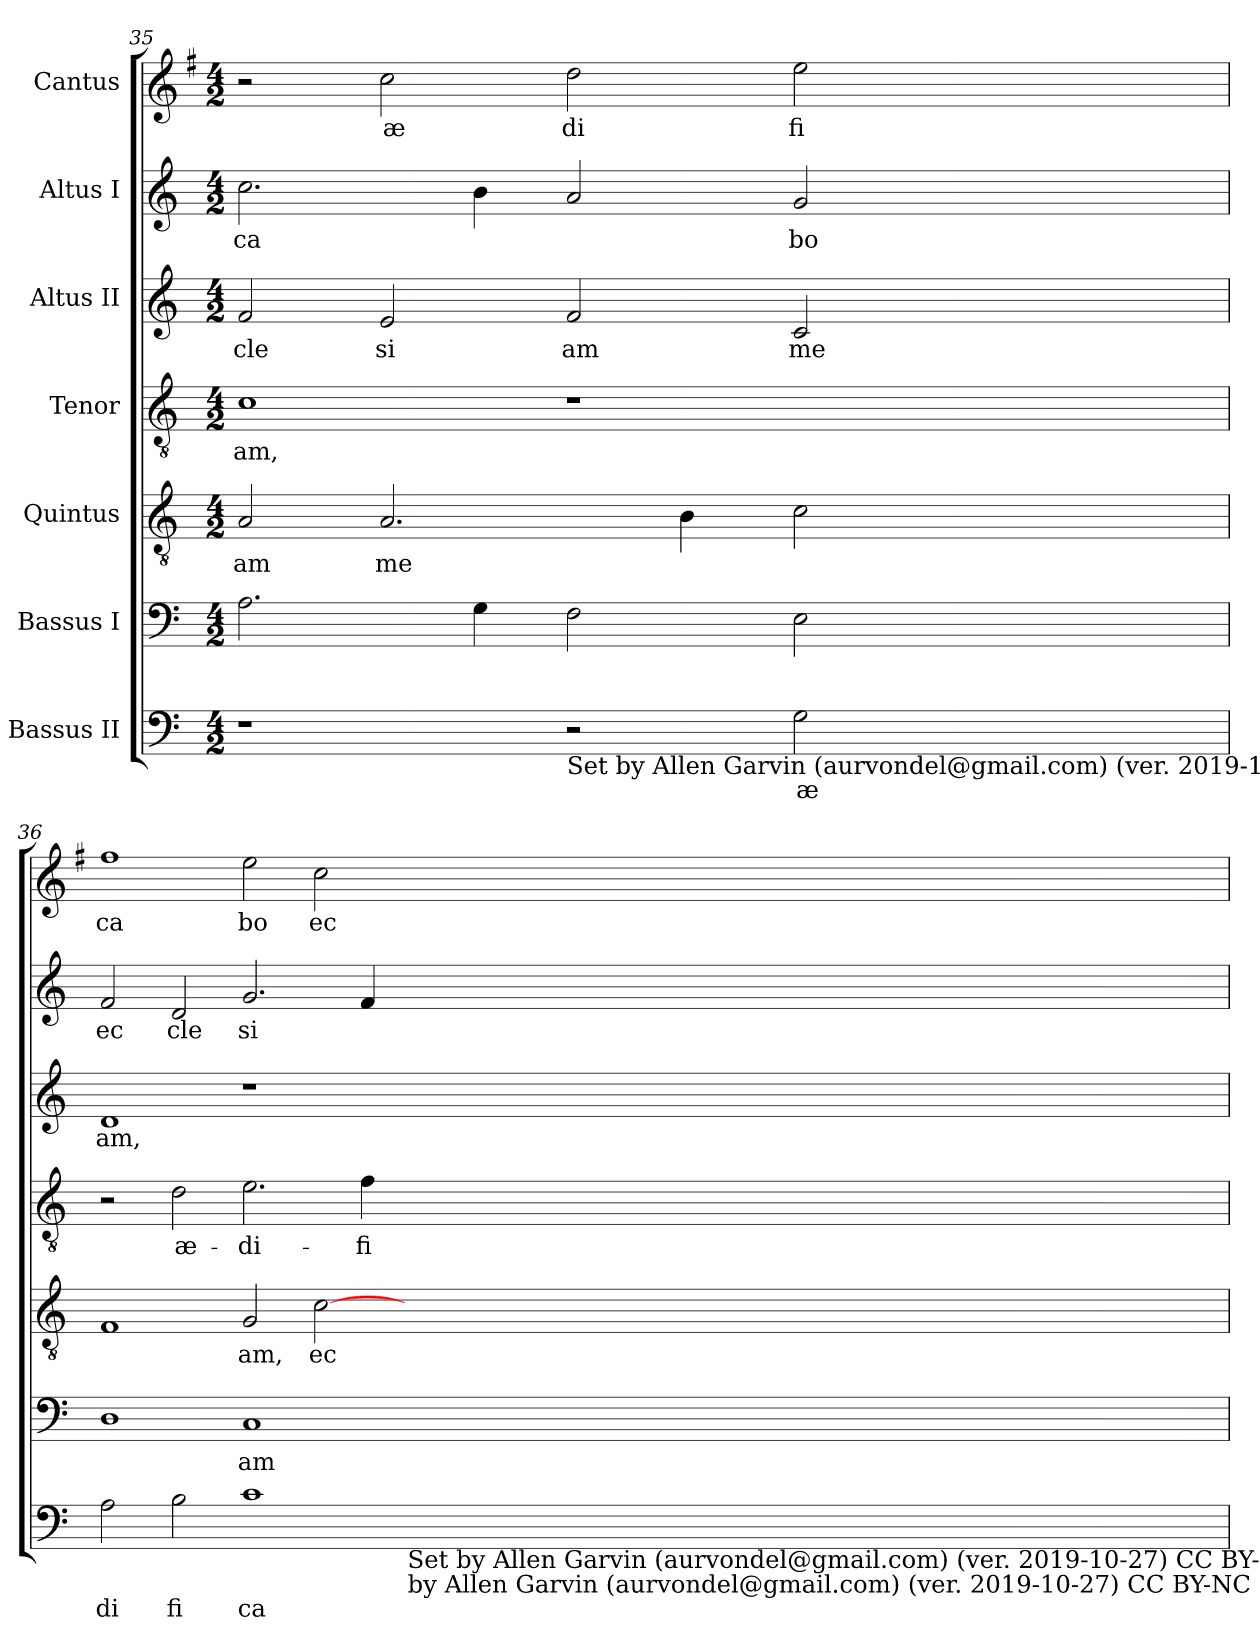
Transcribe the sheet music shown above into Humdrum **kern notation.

**kern	**text	**kern	**text	**kern	**text	**kern	**text	**kern	**text	**kern	**text	**kern	**text
*part7	*part7	*part6	*part6	*part5	*part5	*part4	*part4	*part3	*part3	*part2	*part2	*part1	*part1
*staff7	*staff7	*staff6	*staff6	*staff5	*staff5	*staff4	*staff4	*staff3	*staff3	*staff2	*staff2	*staff1	*staff1
*I"Bassus II	*	*I"Bassus I	*	*I"Quintus	*	*I"Tenor	*	*I"Altus II	*	*I"Altus I	*	*I"Cantus	*
*clefF4	*	*clefF4	*	*clefGv2	*	*clefGv2	*	*clefG2	*	*clefG2	*	*clefG2	*
*	*	*	*	*	*	*	*	*	*	*	*	*ITrd-3c-5	*
*	*	*	*	*	*	*	*	*	*	*	*	*k[]	*
*	*	*	*	*	*	*	*	*	*	*	*	*C:	*
*M4/2	*	*M4/2	*	*M4/2	*	*M4/2	*	*M4/2	*	*M4/2	*	*M4/2	*
=35	=35	=35	=35	=35	=35	=35	=35	=35	=35	=35	=35	=35	=35
!	!	!	!	!	!LO:LY:b:cj	!	!LO:LY:b:cj	!	!LO:LY:b:cj	!	!LO:LY:b:cj	!	!
1r	.	2.A\	.	2A/	am	1c	-am,	2f/	cle	2.cc\	ca	2r	.
!	!	!	!	!	!LO:LY:b	!	!	!	!LO:LY:b:cj	!	!	!	!LO:LY:b:cj
.	.	.	.	2.A/	me	.	.	2e/	si	.	.	2ff\	æ
.	.	4G\	.	.	.	.	.	.	.	4b\	.	.	.
!LO:TX:b:t=Set by Allen Garvin (aurvondel@gmail.com) (ver. 2019-10-27) CC BY-NC 2.5	!	!	!	!	!	!	!	!	!	!	!	!	!
!	!	!	!	!	!	!LO:N:vis=1	!	!	!LO:LY:b:cj	!	!	!	!LO:LY:b:cj
2r	.	2F\	.	.	.	0r	.	2f/	am	2a/	.	2gg\	di
.	.	.	.	4B\	.	.	.	.	.	.	.	.	.
!	!LO:LY:b:cj	!	!	!	!	!	!	!	!LO:LY:b:cj	!	!LO:LY:b:cj	!	!LO:LY:b:cj
2G\	æ	2E\	.	2c\	.	.	.	2c/	me	2g/	bo	2aa\	fi
1ryy	.	1ryy	.	1ryy	.	.	.	1ryy	.	1ryy	.	1ryy	.
=36	=36	=36	=36	=36	=36	=36	=36	=36	=36	=36	=36	=36	=36
!	!LO:LY:b:cj	!	!	!	!	!	!	!	!LO:LY:b:cj	!	!LO:LY:b:cj	!	!LO:LY:b:cj
2A\	di	1D	.	1F	.	2r	.	1d	am,	2f/	ec	1bb	ca
!	!LO:LY:b:cj	!	!	!	!	!	!LO:LY:b:cj	!	!	!	!LO:LY:b:cj	!	!
2B\	fi	.	.	.	.	2d\	æ-	.	.	2d/	cle	.	.
!	!LO:LY:b:cj	!	!LO:LY:b:cj	!	!LO:LY:b:cj	!	!LO:LY:b:cj	!LO:N:vis=1	!	!	!LO:LY:b:cj	!	!LO:LY:b:cj
1c	ca	1C	-am	2G/	am,	2.e\	-di-	0r	.	2.g/	si	2aa\	bo
!	!	!	!	!	!LO:LY:b:cj	!	!	!	!	!	!	!	!LO:LY:b:cj
.	.	.	.	[<2c\	ec	.	.	.	.	.	.	2ff\	ec
!	!	!	!	!	!	!	!LO:LY:b:cj	!	!	!	!	!	!
.	.	.	.	.	.	4f\	-fi-	.	.	4f/	.	.	.
!LO:TX:b:t=Set by Allen Garvin (aurvondel@gmail.com) (ver. 2019-10-27) CC BY-NC 2.5	!	!	!	!	!	!	!	!	!	!	!	!	!
!LO:TX:b:t=by Allen Garvin (aurvondel@gmail.com) (ver. 2019-10-27) CC BY-NC 2.5	!	!	!	!	!	!	!	!	!	!	!	!	!
1ryy	.	1ryy	.	1ryy	.	1ryy	.	.	.	1ryy	.	1ryy	.
=	=	=	=	=	=	=	=	=	=	=	=	=	=
*-	*-	*-	*-	*-	*-	*-	*-	*-	*-	*-	*-	*-	*-
